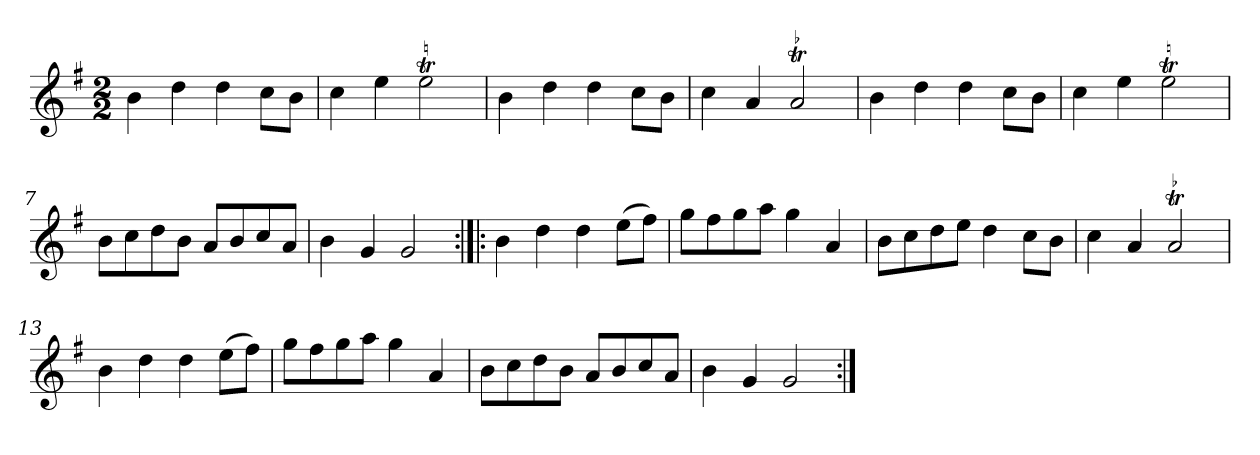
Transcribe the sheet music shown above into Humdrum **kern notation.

**kern
*part1
*staff1
*clefG2
*k[f#]
*G:
*M2/2
*MM144
=1
4b
4dd
4dd
8cc\L
8b\J
=2
4cc
4ee
2eet
=3
4b
4dd
4dd
8cc\L
8b\J
=4
4cc
4a
!LO:TR:acc=-
2at
=5
4b
4dd
4dd
8cc\L
8b\J
=6
4cc
4ee
2eet
=7
8b\L
8cc\
8dd\
8b\J
8a/L
8b/
8cc/
8a/J
=8
4b
4g
2g
=9:|!|:
4b
4dd
4dd
(8ee\L
8ff#\J)
=10
8gg\L
8ff#\
8gg\
8aa\J
4gg
4a
=11
8b\L
8cc\
8dd\
8ee\J
4dd
8cc\L
8b\J
=12
4cc
4a
!LO:TR:acc=-
2at
=13
4b
4dd
4dd
(8ee\L
8ff#\J)
=14
8gg\L
8ff#\
8gg\
8aa\J
4gg
4a
=15
8b\L
8cc\
8dd\
8b\J
8a/L
8b/
8cc/
8a/J
=16
4b
4g
2g
=:|!
*-
